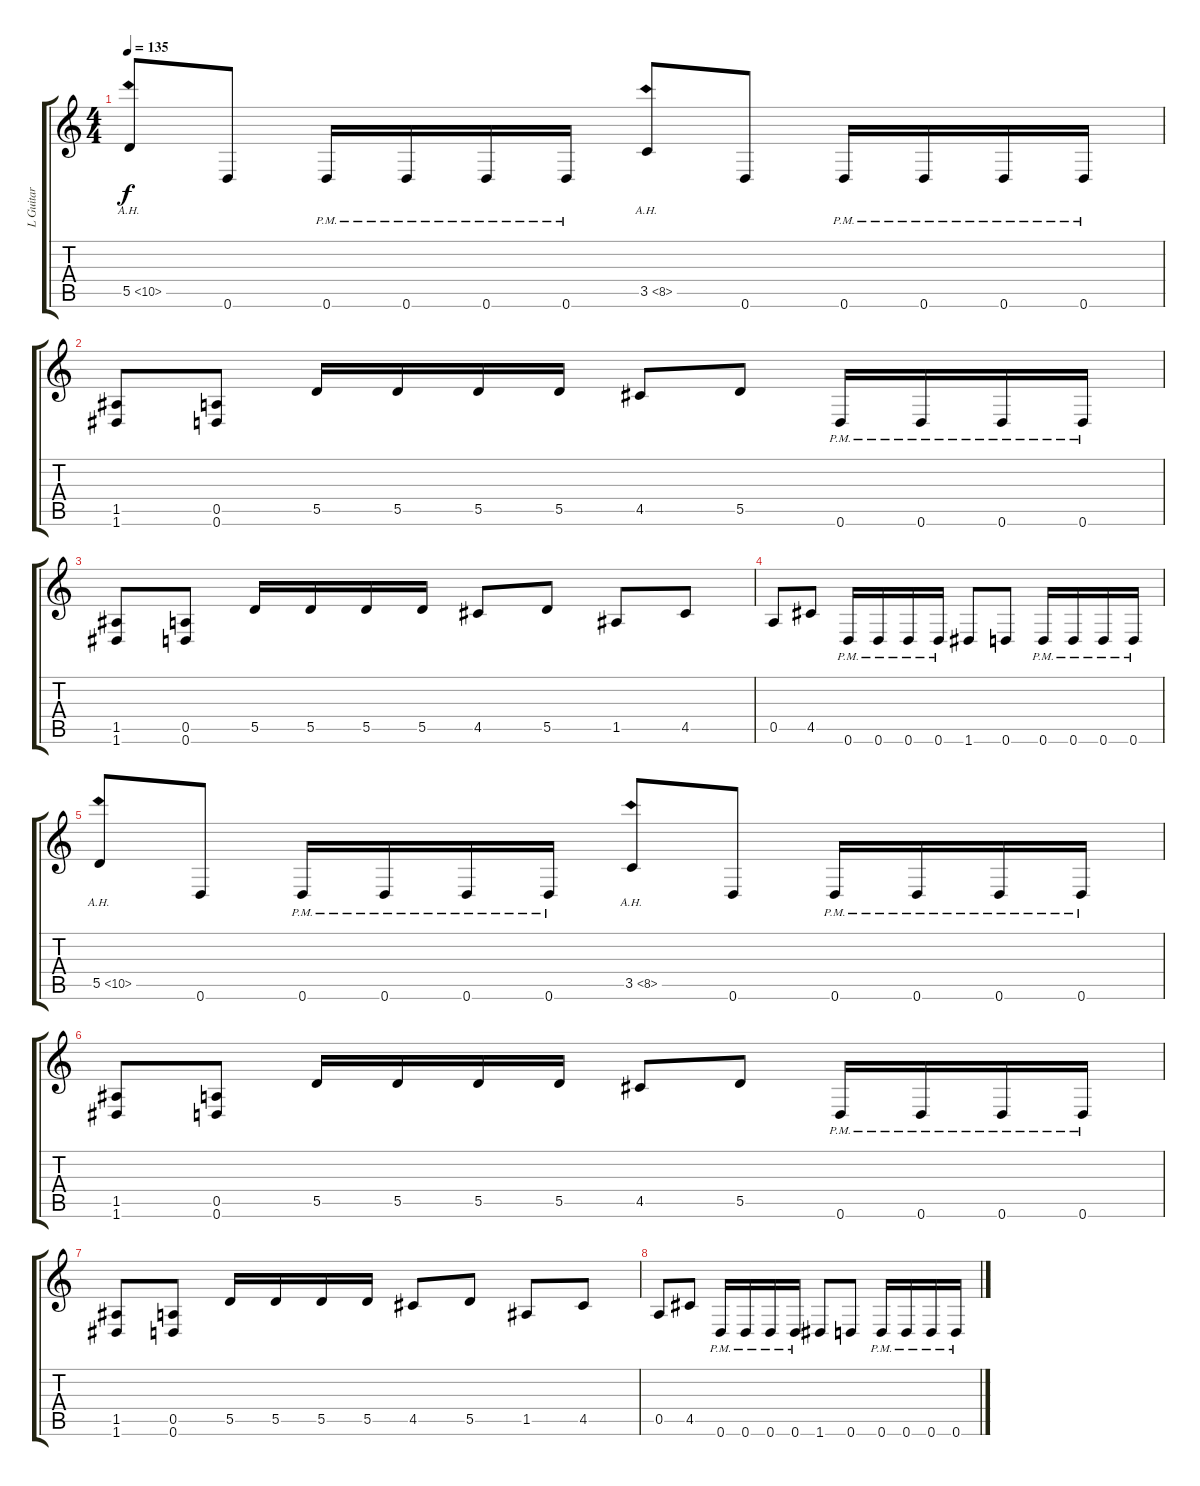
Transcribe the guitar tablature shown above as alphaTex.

\track ("L Guitar" "L Guitar") {instrument distortionguitar}
\staff {score tabs}
\tuning (E4 B3 G3 D3 A2 D2) {hide}
\ts (4 4)
\tempo 135
\clef g2
\ks c
5.5{ah 5}.8{dy f} 0.6.8 0.6{pm}.16 0.6{pm}.16 0.6{pm}.16 0.6{pm}.16 3.5{ah 5}.8 0.6.8 0.6{pm}.16 0.6{pm}.16 0.6{pm}.16 0.6{pm}.16 |
(1.5 1.6).8 (0.5 0.6).8 5.5.16 5.5.16 5.5.16 5.5.16 4.5.8 5.5.8 0.6{pm}.16 0.6{pm}.16 0.6{pm}.16 0.6{pm}.16 |
(1.5 1.6).8 (0.5 0.6).8 5.5.16 5.5.16 5.5.16 5.5.16 4.5.8 5.5.8 1.5.8 4.5.8 |
0.5.8 4.5.8 0.6{pm}.16 0.6{pm}.16 0.6{pm}.16 0.6{pm}.16 1.6.8 0.6.8 0.6{pm}.16 0.6{pm}.16 0.6{pm}.16 0.6{pm}.16 |
5.5{ah 5}.8 0.6.8 0.6{pm}.16 0.6{pm}.16 0.6{pm}.16 0.6{pm}.16 3.5{ah 5}.8 0.6.8 0.6{pm}.16 0.6{pm}.16 0.6{pm}.16 0.6{pm}.16 |
(1.5 1.6).8 (0.5 0.6).8 5.5.16 5.5.16 5.5.16 5.5.16 4.5.8 5.5.8 0.6{pm}.16 0.6{pm}.16 0.6{pm}.16 0.6{pm}.16 |
(1.5 1.6).8 (0.5 0.6).8 5.5.16 5.5.16 5.5.16 5.5.16 4.5.8 5.5.8 1.5.8 4.5.8 |
0.5.8 4.5.8 0.6{pm}.16 0.6{pm}.16 0.6{pm}.16 0.6{pm}.16 1.6.8 0.6.8 0.6{pm}.16 0.6{pm}.16 0.6{pm}.16 0.6{pm}.16
